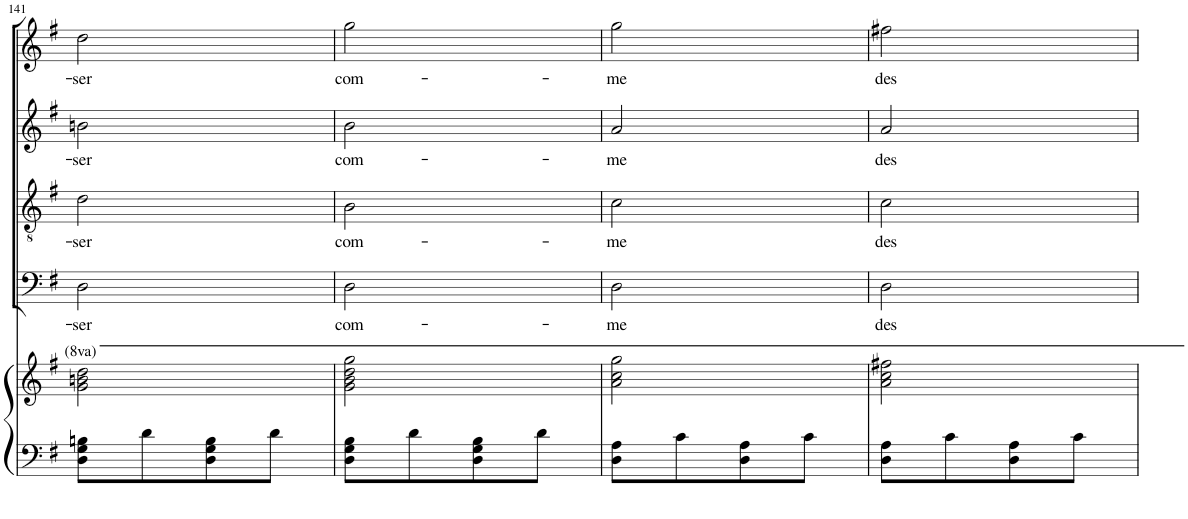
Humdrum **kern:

**kern	**kern	**kern	**text	**kern	**text	**kern	**text	**kern	**text
*part5	*part5	*part4	*part4	*part3	*part3	*part2	*part2	*part1	*part1
*staff6	*staff5	*staff4	*staff4	*staff3	*staff3	*staff2	*staff2	*staff1	*staff1
*I"Piano	*	*I"Basses	*	*I"Ténors	*	*I"Alti	*	*I"Soprani	*
*I'Pno	*	*	*	*	*	*	*	*	*
!!LO:PB:g=z
*clefF4	*clefG2	*clefF4	*	*clefGv2	*	*clefG2	*	*clefG2	*
*k[f#]	*k[f#]	*k[f#]	*	*k[f#]	*	*k[f#]	*	*k[f#]	*
*M2/4	*M2/4	*M2/4	*	*M2/4	*	*M2/4	*	*M2/4	*
=141	=141	=141	=141	=141	=141	=141	=141	=141	=141
!	!	!	!LO:LY:b	!	!LO:LY:b	!	!LO:LY:b	!	!LO:LY:b
8D\ 8G\ 8Bn\L	2gg\ 2bbn\ 2ddd\	2D\	-ser	2d\	-ser	2bn\	-ser	2dd\	-ser
8d\	.	.	.	.	.	.	.	.	.
8D\ 8G\ 8B\	.	.	.	.	.	.	.	.	.
8d\J	.	.	.	.	.	.	.	.	.
=142	=142	=142	=142	=142	=142	=142	=142	=142	=142
!	!	!	!LO:LY:b	!	!LO:LY:b	!	!LO:LY:b	!	!LO:LY:b
8D\ 8G\ 8B\L	2gg\ 2bb\ 2ddd\ 2ggg\	2D\	com-	2B\	com-	2b\	com-	2gg\	com-
8d\	.	.	.	.	.	.	.	.	.
8D\ 8G\ 8B\	.	.	.	.	.	.	.	.	.
8d\J	.	.	.	.	.	.	.	.	.
=143	=143	=143	=143	=143	=143	=143	=143	=143	=143
!	!	!	!LO:LY:b	!	!LO:LY:b	!	!LO:LY:b	!	!LO:LY:b
8D\ 8A\L	2aa\ 2ccc\ 2ggg\	2D\	-me	2c\	-me	2a/	-me	2gg\	-me
8c\	.	.	.	.	.	.	.	.	.
8D\ 8A\	.	.	.	.	.	.	.	.	.
8c\J	.	.	.	.	.	.	.	.	.
=144	=144	=144	=144	=144	=144	=144	=144	=144	=144
!	!	!	!LO:LY:b	!	!LO:LY:b	!	!LO:LY:b	!	!LO:LY:b
8D\ 8A\L	2aa\ 2ccc\ 2fff#X\	2D\	des	2c\	des	2a/	des	2ff#X\	des
8c\	.	.	.	.	.	.	.	.	.
8D\ 8A\	.	.	.	.	.	.	.	.	.
8c\J	.	.	.	.	.	.	.	.	.
=	=	=	=	=	=	=	=	=	=
*-	*-	*-	*-	*-	*-	*-	*-	*-	*-
